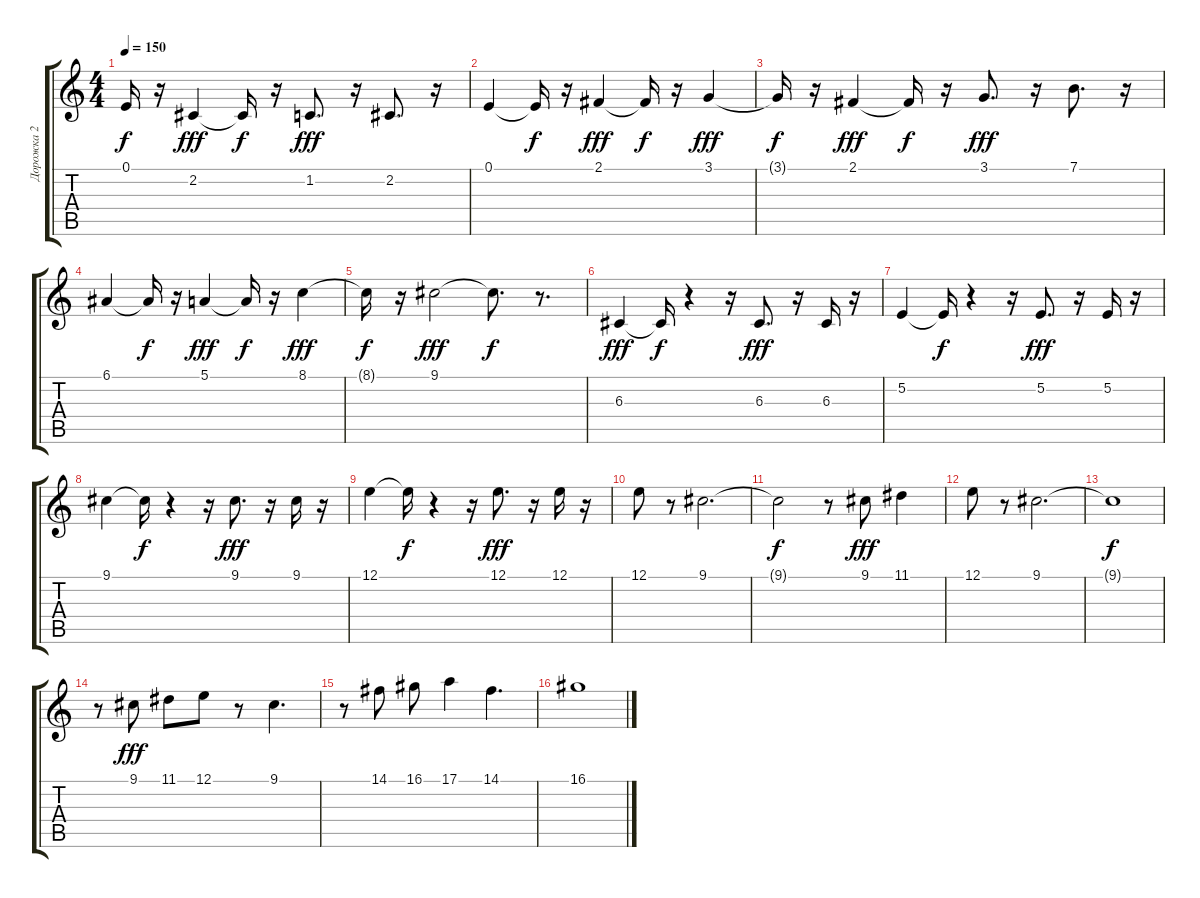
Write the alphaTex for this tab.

\track ("Дорожка 2" "Дорожка 2") {instrument lead2sawtooth}
\staff {score tabs}
\tuning (E4 B3 G3 D3 A2 E2) {hide}
\ts (4 4)
\tempo 150
\clef g2
\ks c
0.1{t}.16{dy f} r.16 2.2.4{dy fff} 2.2{t}.16{dy f} r.16 1.2.8{d dy fff} r.16 2.2.8{d} r.16 |
0.1.4 0.1{t}.16{dy f} r.16 2.1.4{dy fff} 2.1{t}.16{dy f} r.16 3.1.4{dy fff} |
3.1{t}.16{dy f} r.16 2.1.4{dy fff} 2.1{t}.16{dy f} r.16 3.1.8{d dy fff} r.16 7.1.8{d} r.16 |
6.1.4 6.1{t}.16{dy f} r.16 5.1.4{dy fff} 5.1{t}.16{dy f} r.16 8.1.4{dy fff} |
8.1{t}.16{dy f} r.16 9.1.2{dy fff} 9.1{t}.8{d dy f} r.8{d} |
6.3.4{dy fff} 6.3{t}.16{dy f} r.4 r.16 6.3.8{d dy fff} r.16 6.3.16 r.16 |
5.2.4 5.2{t}.16{dy f} r.4 r.16 5.2.8{d dy fff} r.16 5.2.16 r.16 |
9.1.4 9.1{t}.16{dy f} r.4 r.16 9.1.8{d dy fff} r.16 9.1.16 r.16 |
12.1.4 12.1{t}.16{dy f} r.4 r.16 12.1.8{d dy fff} r.16 12.1.16 r.16 |
12.1.8 r.8 9.1.2{d} |
9.1{t}.2{dy f} r.8 9.1.8{dy fff} 11.1.4 |
12.1.8 r.8 9.1.2{d} |
9.1{t}.1{dy f} |
r.8 9.1.8{dy fff} 11.1.8 12.1.8 r.8 9.1.4{d} |
r.8 14.1.8 16.1.8 17.1.4 14.1.4{d} |
16.1.1
